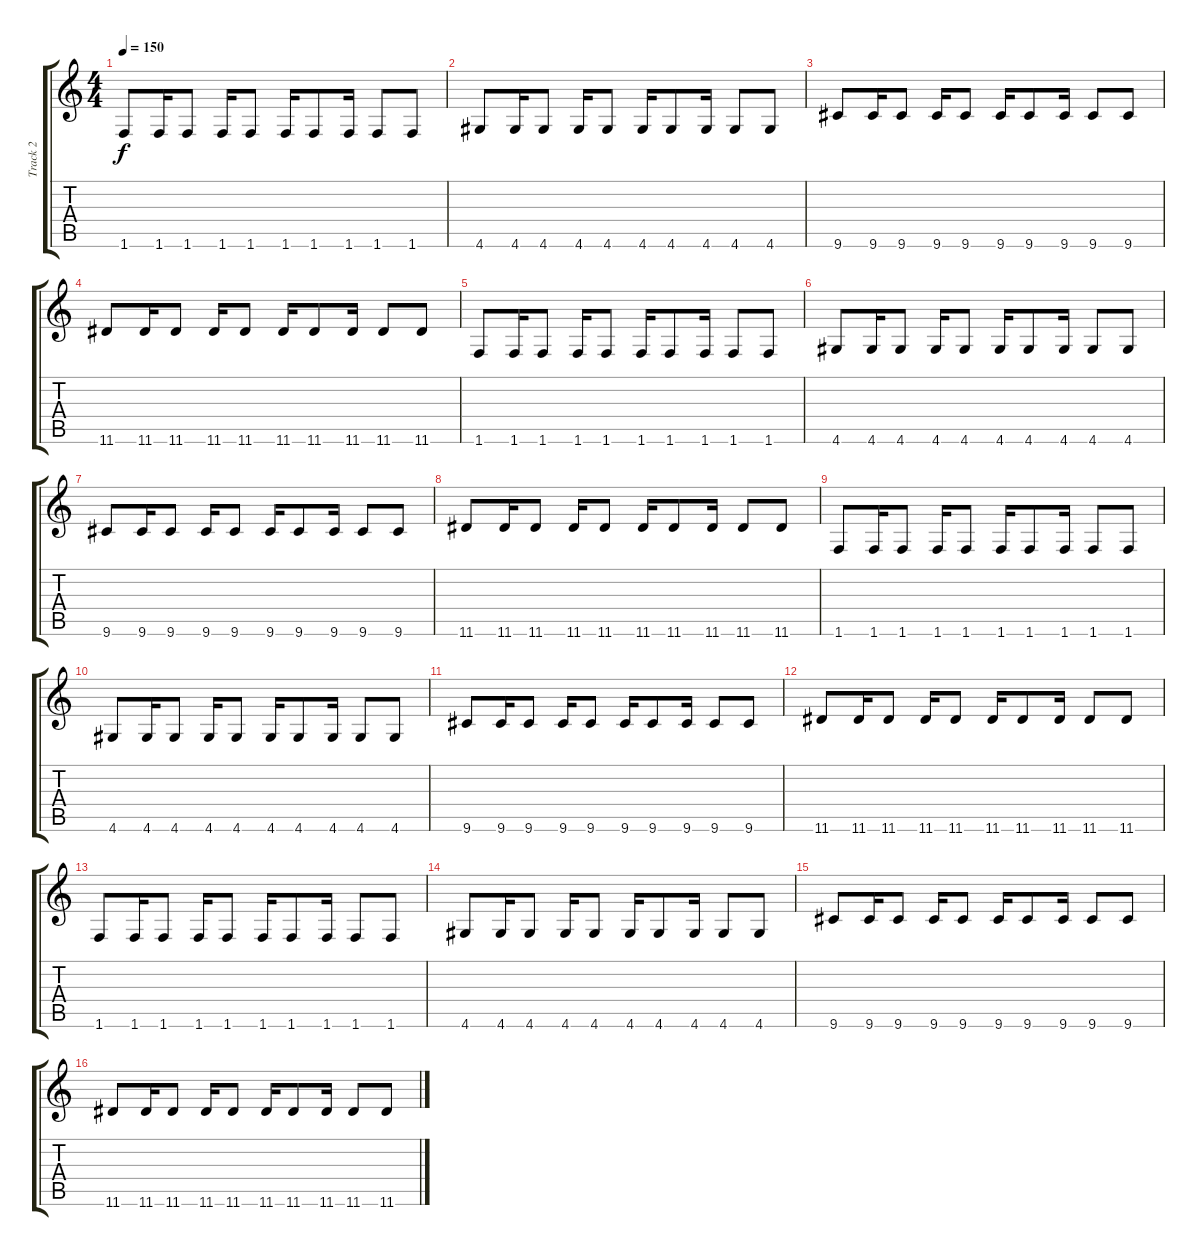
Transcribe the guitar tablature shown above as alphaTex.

\track ("Track 2" "Track 2") {instrument distortionguitar}
\staff {score tabs}
\tuning (Gb4 Db4 A3 E3 B2 E2) {hide}
\ts (4 4)
\tempo 150
\clef g2
\ks c
1.6.8{dy f} 1.6.16 1.6.8 1.6.16 1.6.8 1.6.16 1.6.8 1.6.16 1.6.8 1.6.8 |
4.6.8 4.6.16 4.6.8 4.6.16 4.6.8 4.6.16 4.6.8 4.6.16 4.6.8 4.6.8 |
9.6.8 9.6.16 9.6.8 9.6.16 9.6.8 9.6.16 9.6.8 9.6.16 9.6.8 9.6.8 |
11.6.8 11.6.16 11.6.8 11.6.16 11.6.8 11.6.16 11.6.8 11.6.16 11.6.8 11.6.8 |
1.6.8 1.6.16 1.6.8 1.6.16 1.6.8 1.6.16 1.6.8 1.6.16 1.6.8 1.6.8 |
4.6.8 4.6.16 4.6.8 4.6.16 4.6.8 4.6.16 4.6.8 4.6.16 4.6.8 4.6.8 |
9.6.8 9.6.16 9.6.8 9.6.16 9.6.8 9.6.16 9.6.8 9.6.16 9.6.8 9.6.8 |
11.6.8 11.6.16 11.6.8 11.6.16 11.6.8 11.6.16 11.6.8 11.6.16 11.6.8 11.6.8 |
1.6.8 1.6.16 1.6.8 1.6.16 1.6.8 1.6.16 1.6.8 1.6.16 1.6.8 1.6.8 |
4.6.8 4.6.16 4.6.8 4.6.16 4.6.8 4.6.16 4.6.8 4.6.16 4.6.8 4.6.8 |
9.6.8 9.6.16 9.6.8 9.6.16 9.6.8 9.6.16 9.6.8 9.6.16 9.6.8 9.6.8 |
11.6.8 11.6.16 11.6.8 11.6.16 11.6.8 11.6.16 11.6.8 11.6.16 11.6.8 11.6.8 |
1.6.8 1.6.16 1.6.8 1.6.16 1.6.8 1.6.16 1.6.8 1.6.16 1.6.8 1.6.8 |
4.6.8 4.6.16 4.6.8 4.6.16 4.6.8 4.6.16 4.6.8 4.6.16 4.6.8 4.6.8 |
9.6.8 9.6.16 9.6.8 9.6.16 9.6.8 9.6.16 9.6.8 9.6.16 9.6.8 9.6.8 |
11.6.8 11.6.16 11.6.8 11.6.16 11.6.8 11.6.16 11.6.8 11.6.16 11.6.8 11.6.8
